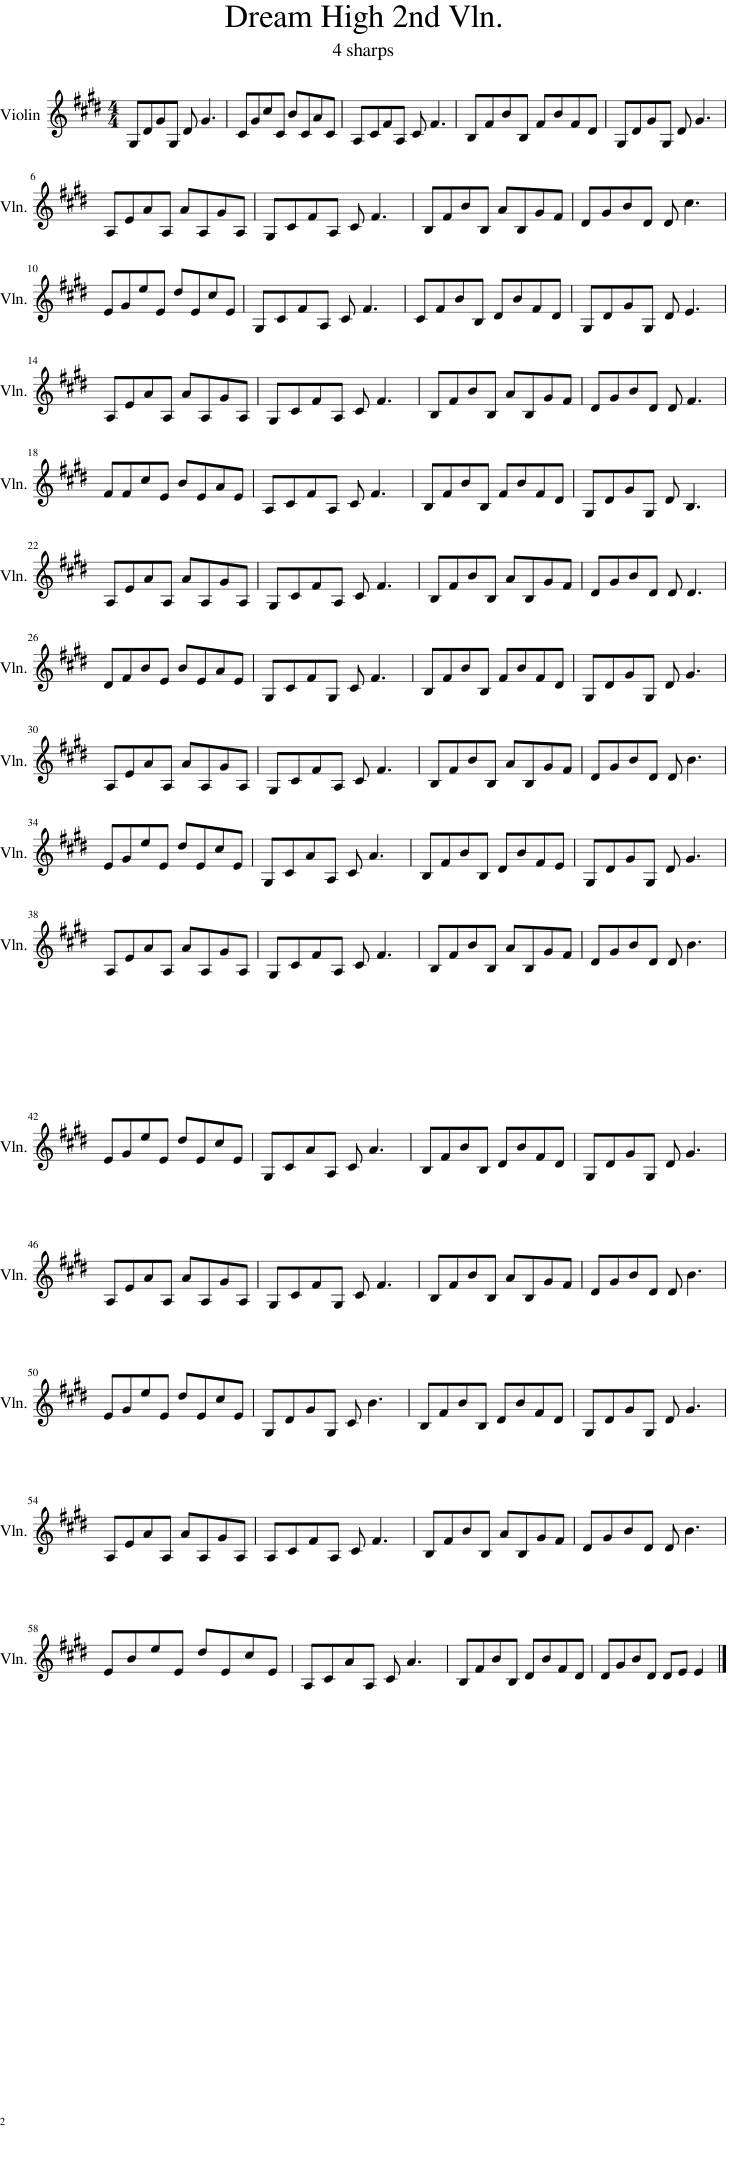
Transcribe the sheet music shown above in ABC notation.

X:1
L:1/8
M:4/4
I:linebreak $
K:E
V:1 treble
V:1
 G,DGG, D G3 | CGcC BCAC | A,CFA, C F3 | B,FBB, FBFD | G,DGG, D G3 |$ %5
 A,EAA, AA,GA, | G,CFA, C F3 | B,FBB, AB,GF | DGBD D c3 |$ EGeE dEcE | %10
 G,CFA, C F3 | CFBB, DBFD | G,DGG, D E3 |$ A,EAA, AA,GA, | G,CFA, C F3 | %15
 B,FBB, AB,GF | DGBD D F3 |$ FFcE BEAE | A,CFA, C F3 | B,FBB, FBFD | %20
 G,DGG, D B,3 |$ A,EAA, AA,GA, | G,CFA, C F3 | B,FBB, AB,GF | DGBD D D3 |$ %25
 DFBE BEAE | G,CFG, C F3 | B,FBB, FBFD | G,DGG, D G3 |$ A,EAA, AA,GA, | %30
 G,CFA, C F3 | B,FBB, AB,GF | DGBD D B3 |$ EGeE dEcE | G,CAA, C A3 | %35
 B,FBB, DBFE | G,DGG, D G3 |$ A,EAA, AA,GA, | G,CFA, C F3 | B,FBB, AB,GF | %40
 DGBD D B3 |$ EGeE dEcE | G,CAA, C A3 | B,FBB, DBFD | G,DGG, D G3 |$ %45
 A,EAA, AA,GA, | G,CFG, C F3 | B,FBB, AB,GF | DGBD D B3 |$ EGeE dEcE | %50
 G,DGG, C B3 | B,FBB, DBFD | G,DGG, D G3 |$ A,EAA, AA,GA, | A,CFA, C F3 | %55
 B,FBB, AB,GF | DGBD D B3 |$ EBeE dEcE | A,CAA, C A3 | B,FBB, DBFD | %60
 DGBD DE E2 |] %61
